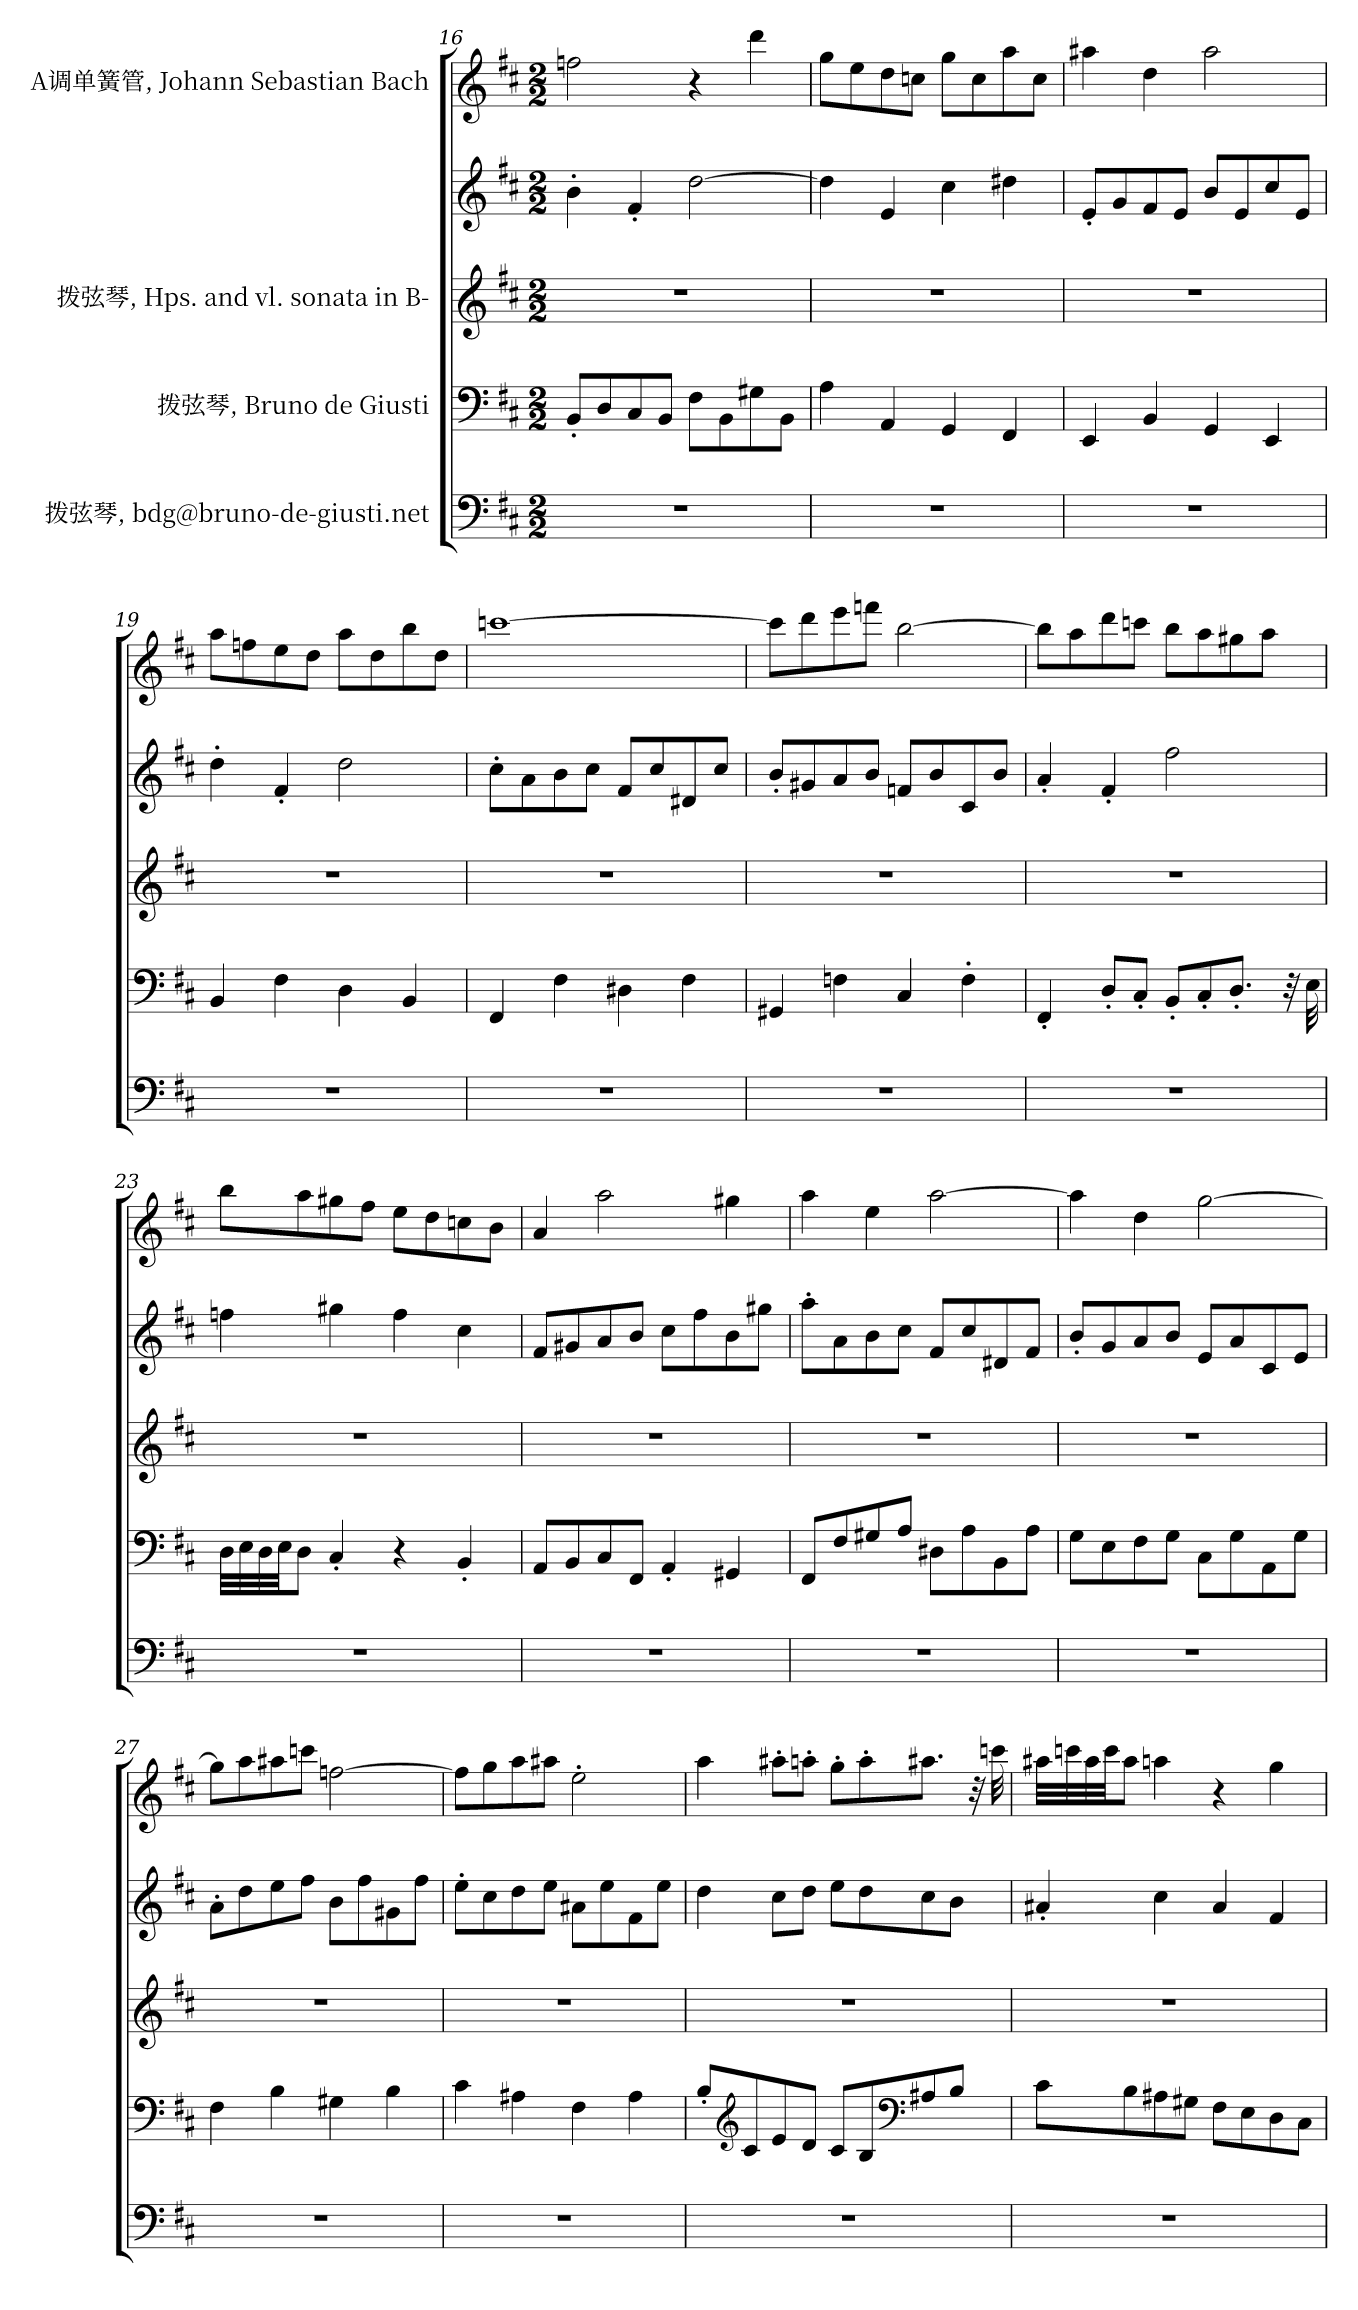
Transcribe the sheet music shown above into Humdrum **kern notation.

**kern	**kern	**kern	**kern	**kern
*part4	*part3	*part2	*part2	*part1
*staff5	*staff4	*staff3	*staff2	*staff1
*I"拨弦琴, bdg@bruno-de-giusti.net	*I"拨弦琴, Bruno de Giusti	*I"拨弦琴, Hps. and vl. sonata in B-	*	*I"A调单簧管, Johann Sebastian Bach
*clefF4	*clefF4	*clefG2	*clefG2	*clefG2
*	*	*	*	*ITrd1c2
*k[f#c#]	*k[f#c#]	*k[f#c#]	*k[f#c#]	*k[]
*M2/2	*M2/2	*M2/2	*M2/2	*M2/2
=16	=16	=16	=16	=16
1r	8BB'/L	1r	4b'\	2ee-X\
.	8D/	.	.	.
.	8C#/	.	4f#'/	.
.	8BB/J	.	.	.
.	8F#\L	.	[2dd\	4r
.	8BB\	.	.	.
.	8G#X\	.	.	4ccc\
.	8BB\J	.	.	.
!!LO:LB:g=z
=17	=17	=17	=17	=17
1r	4A\	1r	4dd\]	8ff\L
.	.	.	.	8dd\
.	4AA/	.	4e/	8cc\
.	.	.	.	8b-X\J
.	4GG/	.	4cc#\	8ff\L
.	.	.	.	8b-\
.	4FF#/	.	4dd#X\	8gg\
.	.	.	.	8b-\J
=18	=18	=18	=18	=18
1r	4EE/	1r	8e'/L	4gg#X\
.	.	.	8g/	.
.	4BB/	.	8f#/	4cc\
.	.	.	8e/J	.
.	4GG/	.	8b/L	2gg#\
.	.	.	8e/	.
.	4EE/	.	8cc#/	.
.	.	.	8e/J	.
=19	=19	=19	=19	=19
1r	4BB/	1r	4dd'\	8gg\L
.	.	.	.	8ee-X\
.	4F#\	.	4f#'/	8dd\
.	.	.	.	8cc\J
.	4D\	.	2dd\	8gg\L
.	.	.	.	8cc\
.	4BB/	.	.	8aa\
.	.	.	.	8cc\J
=20	=20	=20	=20	=20
1r	4FF#/	1r	8cc#'\L	[1bb-X
.	.	.	8a\	.
.	4F#\	.	8b\	.
.	.	.	8cc#\J	.
.	4D#X\	.	8f#/L	.
.	.	.	8cc#/	.
.	4F#\	.	8d#X/	.
.	.	.	8cc#/J	.
!!LO:PB:g=z
=21	=21	=21	=21	=21
1r	4GG#X/	1r	8b'/L	8bb-\L]
.	.	.	8g#X/	8ccc\
.	4Fn\	.	8a/	8ddd\
.	.	.	8b/J	8eee-X\J
.	4C#/	.	8fn/L	[2aa\
.	.	.	8b/	.
.	4F'\	.	8c#/	.
.	.	.	8b/J	.
=22	=22	=22	=22	=22
*	*	*	*	*MM176
1r	4FF#'/	1r	4a'/	8aa\L]
*	*	*	*	*MM180
.	.	.	.	8gg\
*	*	*	*	*MM184
.	8D'/L	.	4f#'/	8ccc\
*	*	*	*	*MM188
.	8C#'/J	.	.	8bb-X\J
.	8BB'/L	.	2ff#\	8aa\L
.	8C#'/	.	.	8gg\
.	8.D'/J	.	.	8ff#X\
.	.	.	.	8gg\J
.	32r	.	.	.
.	32E\	.	.	.
=23	=23	=23	=23	=23
1r	32D\LLL	1r	4ffn\	8aa\L
.	32E\	.	.	.
.	32D\	.	.	.
.	32E\JJ	.	.	.
.	8D\J	.	.	8gg\
.	4C#'/	.	4gg#X\	8ff#X\
.	.	.	.	8ee\J
.	4r	.	4ff\	8dd\L
.	.	.	.	8cc\
.	4BB'/	.	4cc#\	8b-X\
.	.	.	.	8a\J
!!LO:LB:g=z
=24	=24	=24	=24	=24
1r	8AA/L	1r	8f#/L	4g/
.	8BB/	.	8g#X/	.
.	8C#/	.	8a/	2gg\
.	8FF#/J	.	8b/J	.
.	4AA'/	.	8cc#\L	.
.	.	.	8ff#\	.
.	4GG#X/	.	8b\	4ff#X\
.	.	.	8gg#X\J	.
=25	=25	=25	=25	=25
*	*	*	*	*MM176
1r	8FF#/L	1r	8aa'\L	4gg\
.	8F#/	.	8a\	.
*	*	*	*	*MM182
.	8G#X/	.	8b\	4dd\
.	8A/J	.	8cc#\J	.
*	*	*	*	*MM188
.	8D#X\L	.	8f#/L	[2gg\
.	8A\	.	8cc#/	.
.	8BB\	.	8d#X/	.
.	8A\J	.	8f#/J	.
=26	=26	=26	=26	=26
1r	8G\L	1r	8b'/L	4gg\]
.	8E\	.	8g/	.
.	8F#\	.	8a/	4cc\
.	8G\J	.	8b/J	.
.	8C#\L	.	8e/L	[2ff\
.	8G\	.	8a/	.
.	8AA\	.	8c#/	.
.	8G\J	.	8e/J	.
=27	=27	=27	=27	=27
1r	4F#\	1r	8a'\L	8ff\L]
.	.	.	8dd\	8gg\
.	4B\	.	8ee\	8gg#X\
.	.	.	8ff#\J	8bb-X\J
.	4G#X\	.	8b\L	[2ee-X\
.	.	.	8ff#\	.
.	4B\	.	8g#X\	.
.	.	.	8ff#\J	.
!!LO:PB:g=z
=28	=28	=28	=28	=28
1r	4c#\	1r	8ee'\L	8ee-\L]
.	.	.	8cc#\	8ff\
.	4A#X\	.	8dd\	8gg\
.	.	.	8ee\J	8gg#X\J
.	4F#\	.	8a#X\L	2dd'\
.	.	.	8ee\	.
.	4A#\	.	8f#\	.
.	.	.	8ee\J	.
=29	=29	=29	=29	=29
*	*	*	*	*MM176
1r	8B'/L	1r	4dd\	4gg\
*	*clefG2	*	*	*
.	8c#/	.	.	.
*	*	*	*	*MM182
.	8e/	.	8cc#\L	8gg#X'\L
.	8d/J	.	8dd\J	8ggn'\J
*	*	*	*	*MM188
.	8c#/L	.	8ee\L	8ff'\L
.	8B/	.	8dd\	8gg'\
*	*clefF4	*	*	*
.	8A#X/	.	8cc#\	8.gg#X\J
.	8B/J	.	8b\J	.
.	.	.	.	32r
.	.	.	.	32bb-X\
=30	=30	=30	=30	=30
1r	8c#\L	1r	4a#X'/	32gg#X\LLL
.	.	.	.	32bb-X\
.	.	.	.	32gg#\
.	.	.	.	32bb-\JJ
.	8B\	.	.	8gg#\J
.	8A#X\	.	4cc#\	4ggn\
.	8G#X\J	.	.	.
.	8F#\L	.	4a#/	4r
.	8E\	.	.	.
.	8D\	.	4f#/	4ff\
.	8C#\J	.	.	.
=	=	=	=	=
*-	*-	*-	*-	*-
